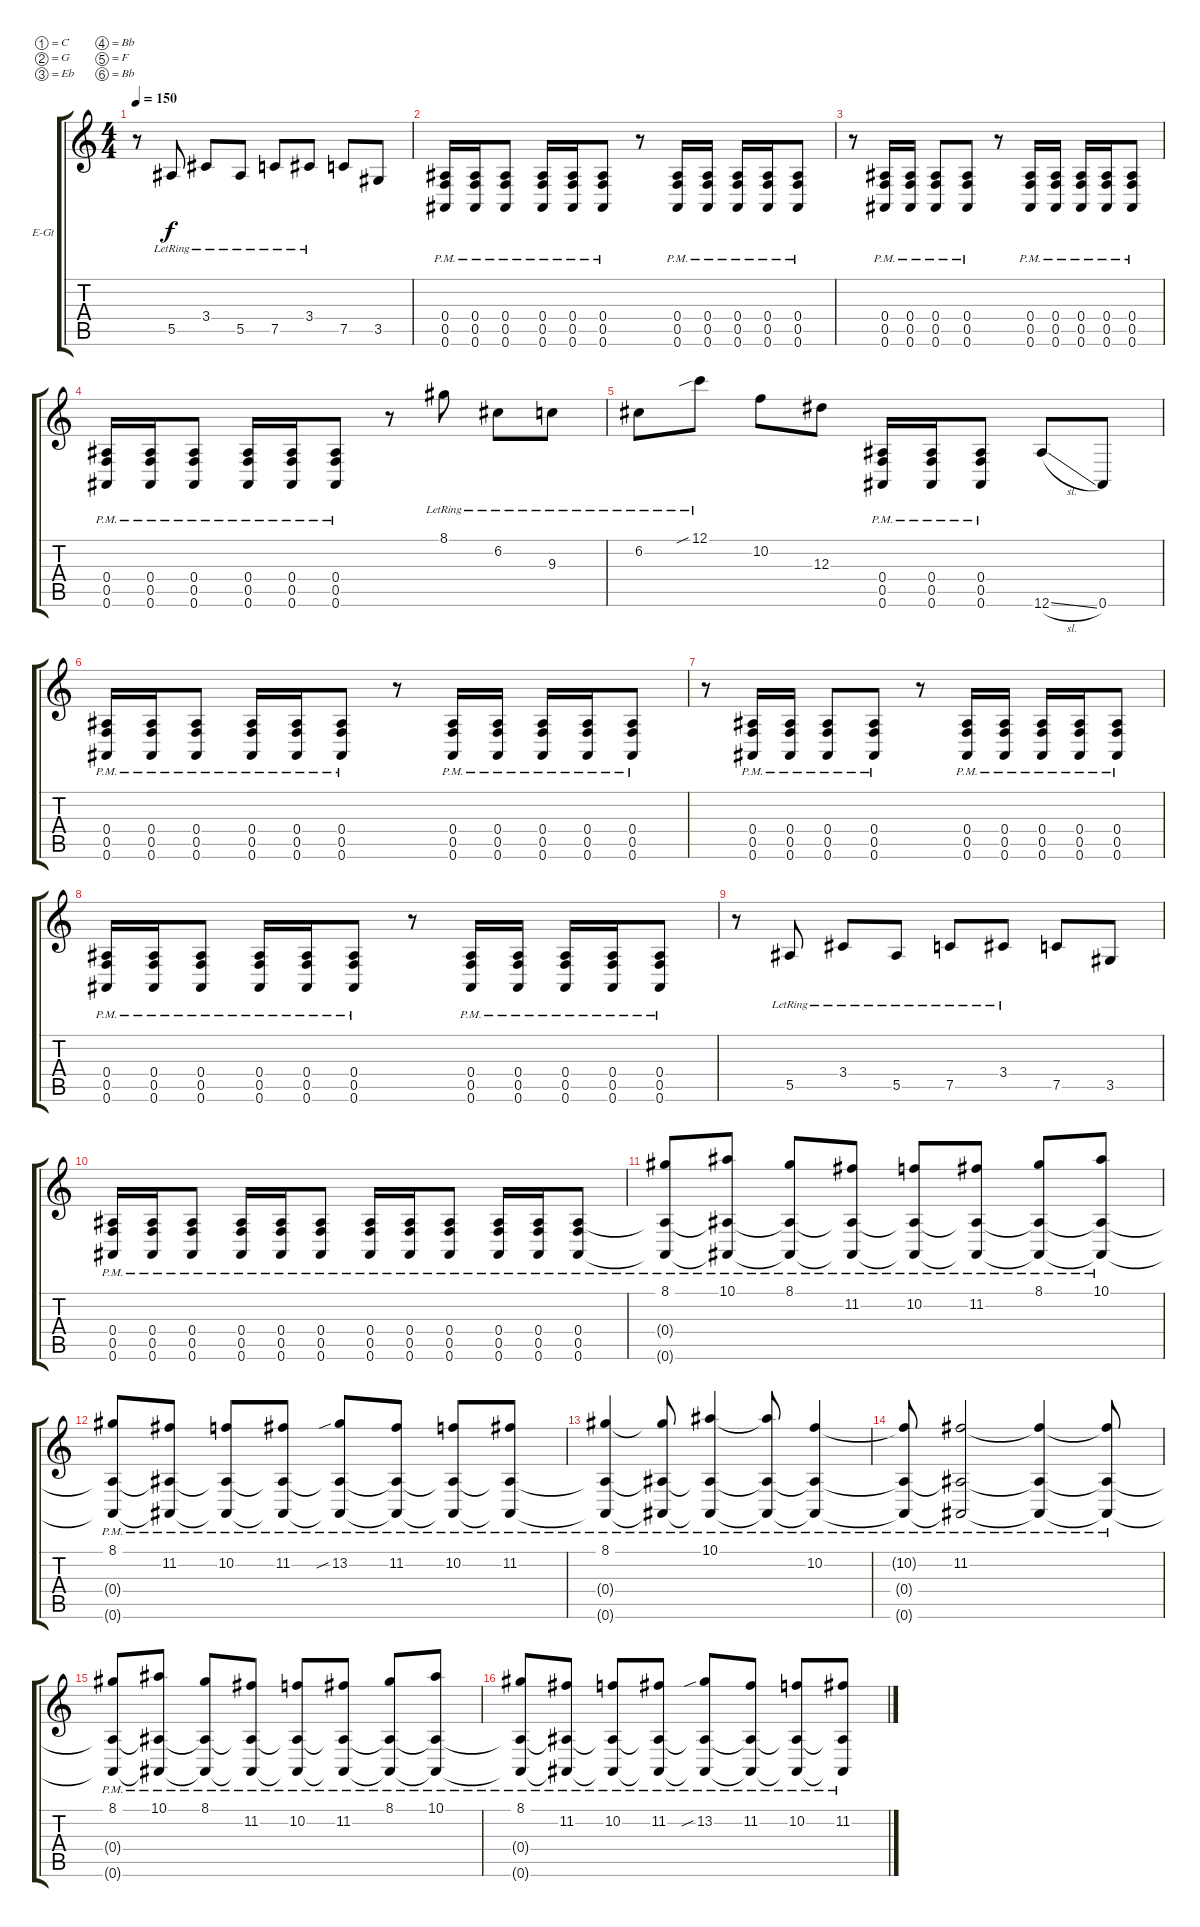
\bracketExtendMode groupsimilarinstruments
\firstSystemTrackNameOrientation horizontal
\otherSystemsTrackNameOrientation horizontal
\track ("Drew" "E-Gt") {instrument distortionguitar}
\staff {score tabs}
\tuning (C4 G3 Eb3 Bb2 F2 Bb1)
\ts (4 4)
\tempo 150
\clef g2
\ks c
r.8{dy f} 5.5{lr}.8 3.4{lr}.8 5.5{lr}.8 7.5{lr}.8 3.4{lr}.8 7.5.8 3.5.8 |
(0.4{pm} 0.5{pm} 0.6{pm}).16 (0.4{pm} 0.5{pm} 0.6{pm}).16 (0.4{pm} 0.5{pm} 0.6{pm}).8 (0.4{pm} 0.5{pm} 0.6{pm}).16 (0.4{pm} 0.5{pm} 0.6{pm}).16 (0.4{pm} 0.5{pm} 0.6{pm}).8 r.8 (0.4{pm} 0.5{pm} 0.6{pm}).16 (0.4{pm} 0.5{pm} 0.6{pm}).16 (0.4{pm} 0.5{pm} 0.6{pm}).16 (0.4{pm} 0.5{pm} 0.6{pm}).16 (0.4{pm} 0.5{pm} 0.6{pm}).8 |
r.8 (0.4{pm} 0.5{pm} 0.6{pm}).16 (0.4{pm} 0.5{pm} 0.6{pm}).16 (0.4{pm} 0.5{pm} 0.6{pm}).8 (0.4{pm} 0.5{pm} 0.6{pm}).8 r.8 (0.4{pm} 0.5{pm} 0.6{pm}).16 (0.4{pm} 0.5{pm} 0.6{pm}).16 (0.4{pm} 0.5{pm} 0.6{pm}).16 (0.4{pm} 0.5{pm} 0.6{pm}).16 (0.4{pm} 0.5{pm} 0.6{pm}).8 |
(0.4{pm} 0.5{pm} 0.6{pm}).16 (0.4{pm} 0.5{pm} 0.6{pm}).16 (0.4{pm} 0.5{pm} 0.6{pm}).8 (0.4{pm} 0.5{pm} 0.6{pm}).16 (0.4{pm} 0.5{pm} 0.6{pm}).16 (0.4{pm} 0.5{pm} 0.6{pm}).8 r.8 8.1{lr}.8 6.2{lr}.8 9.3{lr}.8 |
6.2{lr}.8 12.1{sib lr}.8 10.2.8 12.3.8 (0.4{pm} 0.5{pm} 0.6{pm}).16 (0.4{pm} 0.5{pm} 0.6{pm}).16 (0.4{pm} 0.5{pm} 0.6{pm}).8 12.6{sl}.8 0.6.8 |
(0.4{pm} 0.5{pm} 0.6{pm}).16 (0.4{pm} 0.5{pm} 0.6{pm}).16 (0.4{pm} 0.5{pm} 0.6{pm}).8 (0.4{pm} 0.5{pm} 0.6{pm}).16 (0.4{pm} 0.5{pm} 0.6{pm}).16 (0.4{pm} 0.5{pm} 0.6{pm}).8 r.8 (0.4{pm} 0.5{pm} 0.6{pm}).16 (0.4{pm} 0.5{pm} 0.6{pm}).16 (0.4{pm} 0.5{pm} 0.6{pm}).16 (0.4{pm} 0.5{pm} 0.6{pm}).16 (0.4{pm} 0.5{pm} 0.6{pm}).8 |
r.8 (0.4{pm} 0.5{pm} 0.6{pm}).16 (0.4{pm} 0.5{pm} 0.6{pm}).16 (0.4{pm} 0.5{pm} 0.6{pm}).8 (0.4{pm} 0.5{pm} 0.6{pm}).8 r.8 (0.4{pm} 0.5{pm} 0.6{pm}).16 (0.4{pm} 0.5{pm} 0.6{pm}).16 (0.4{pm} 0.5{pm} 0.6{pm}).16 (0.4{pm} 0.5{pm} 0.6{pm}).16 (0.4{pm} 0.5{pm} 0.6{pm}).8 |
(0.4{pm} 0.5{pm} 0.6{pm}).16 (0.4{pm} 0.5{pm} 0.6{pm}).16 (0.4{pm} 0.5{pm} 0.6{pm}).8 (0.4{pm} 0.5{pm} 0.6{pm}).16 (0.4{pm} 0.5{pm} 0.6{pm}).16 (0.4{pm} 0.5{pm} 0.6{pm}).8 r.8 (0.4{pm} 0.5{pm} 0.6{pm}).16 (0.4{pm} 0.5{pm} 0.6{pm}).16 (0.4{pm} 0.5{pm} 0.6{pm}).16 (0.4{pm} 0.5{pm} 0.6{pm}).16 (0.4{pm} 0.5{pm} 0.6{pm}).8 |
r.8 5.5{lr}.8 3.4{lr}.8 5.5{lr}.8 7.5{lr}.8 3.4{lr}.8 7.5.8 3.5.8 |
(0.4{pm} 0.5{pm} 0.6{pm}).16 (0.4{pm} 0.5{pm} 0.6{pm}).16 (0.4{pm} 0.5{pm} 0.6{pm}).8 (0.4{pm} 0.5{pm} 0.6{pm}).16 (0.4{pm} 0.5{pm} 0.6{pm}).16 (0.4{pm} 0.5{pm} 0.6{pm}).8 (0.4{pm} 0.5{pm} 0.6{pm}).16 (0.4{pm} 0.5{pm} 0.6{pm}).16 (0.4{pm} 0.5{pm} 0.6{pm}).8 (0.4{pm} 0.5{pm} 0.6{pm}).16 (0.4{pm} 0.5{pm} 0.6{pm}).16 (0.4{pm} 0.5{pm} 0.6{pm}).8 |
(8.1 0.4{pm t} 0.6{pm t}).8 (10.1 0.4{pm t} 0.6{pm t}).8 (8.1 0.4{pm t} 0.6{pm t}).8 (11.2 0.4{pm t} 0.6{pm t}).8 (10.2 0.4{pm t} 0.6{pm t}).8 (11.2 0.4{pm t} 0.6{pm t}).8 (8.1 0.4{pm t} 0.6{pm t}).8 (10.1 0.4{pm t} 0.6{pm t}).8 |
(8.1 0.4{pm t} 0.6{pm t}).8 (11.2 0.4{pm t} 0.6{pm t}).8 (10.2 0.4{pm t} 0.6{pm t}).8 (11.2 0.4{pm t} 0.6{pm t}).8 (13.2{sib} 0.4{pm t} 0.6{pm t}).8 (11.2 0.4{pm t} 0.6{pm t}).8 (10.2 0.4{pm t} 0.6{pm t}).8 (11.2 0.4{pm t} 0.6{pm t}).8 |
(8.1 0.4{pm t} 0.6{pm t}).4 (8.1{t} 0.4{pm t} 0.6{pm t}).8 (10.1 0.4{pm t} 0.6{pm t}).4 (10.1{t} 0.4{pm t} 0.6{pm t}).8 (10.2 0.4{pm t} 0.6{pm t}).4 |
(10.2{t} 0.4{pm t} 0.6{pm t}).8 (11.2 0.4{pm t} 0.6{pm t}).2 (11.2{t} 0.4{pm t} 0.6{pm t}).4 (11.2{t} 0.4{pm t} 0.6{pm t}).8 |
(8.1 0.4{pm t} 0.6{pm t}).8 (10.1 0.4{pm t} 0.6{pm t}).8 (8.1 0.4{pm t} 0.6{pm t}).8 (11.2 0.4{pm t} 0.6{pm t}).8 (10.2 0.4{pm t} 0.6{pm t}).8 (11.2 0.4{pm t} 0.6{pm t}).8 (8.1 0.4{pm t} 0.6{pm t}).8 (10.1 0.4{pm t} 0.6{pm t}).8 |
(8.1 0.4{pm t} 0.6{pm t}).8 (11.2 0.4{pm t} 0.6{pm t}).8 (10.2 0.4{pm t} 0.6{pm t}).8 (11.2 0.4{pm t} 0.6{pm t}).8 (13.2{sib} 0.4{pm t} 0.6{pm t}).8 (11.2 0.4{pm t} 0.6{pm t}).8 (10.2 0.4{pm t} 0.6{pm t}).8 (11.2 0.4{pm t} 0.6{pm t}).8
